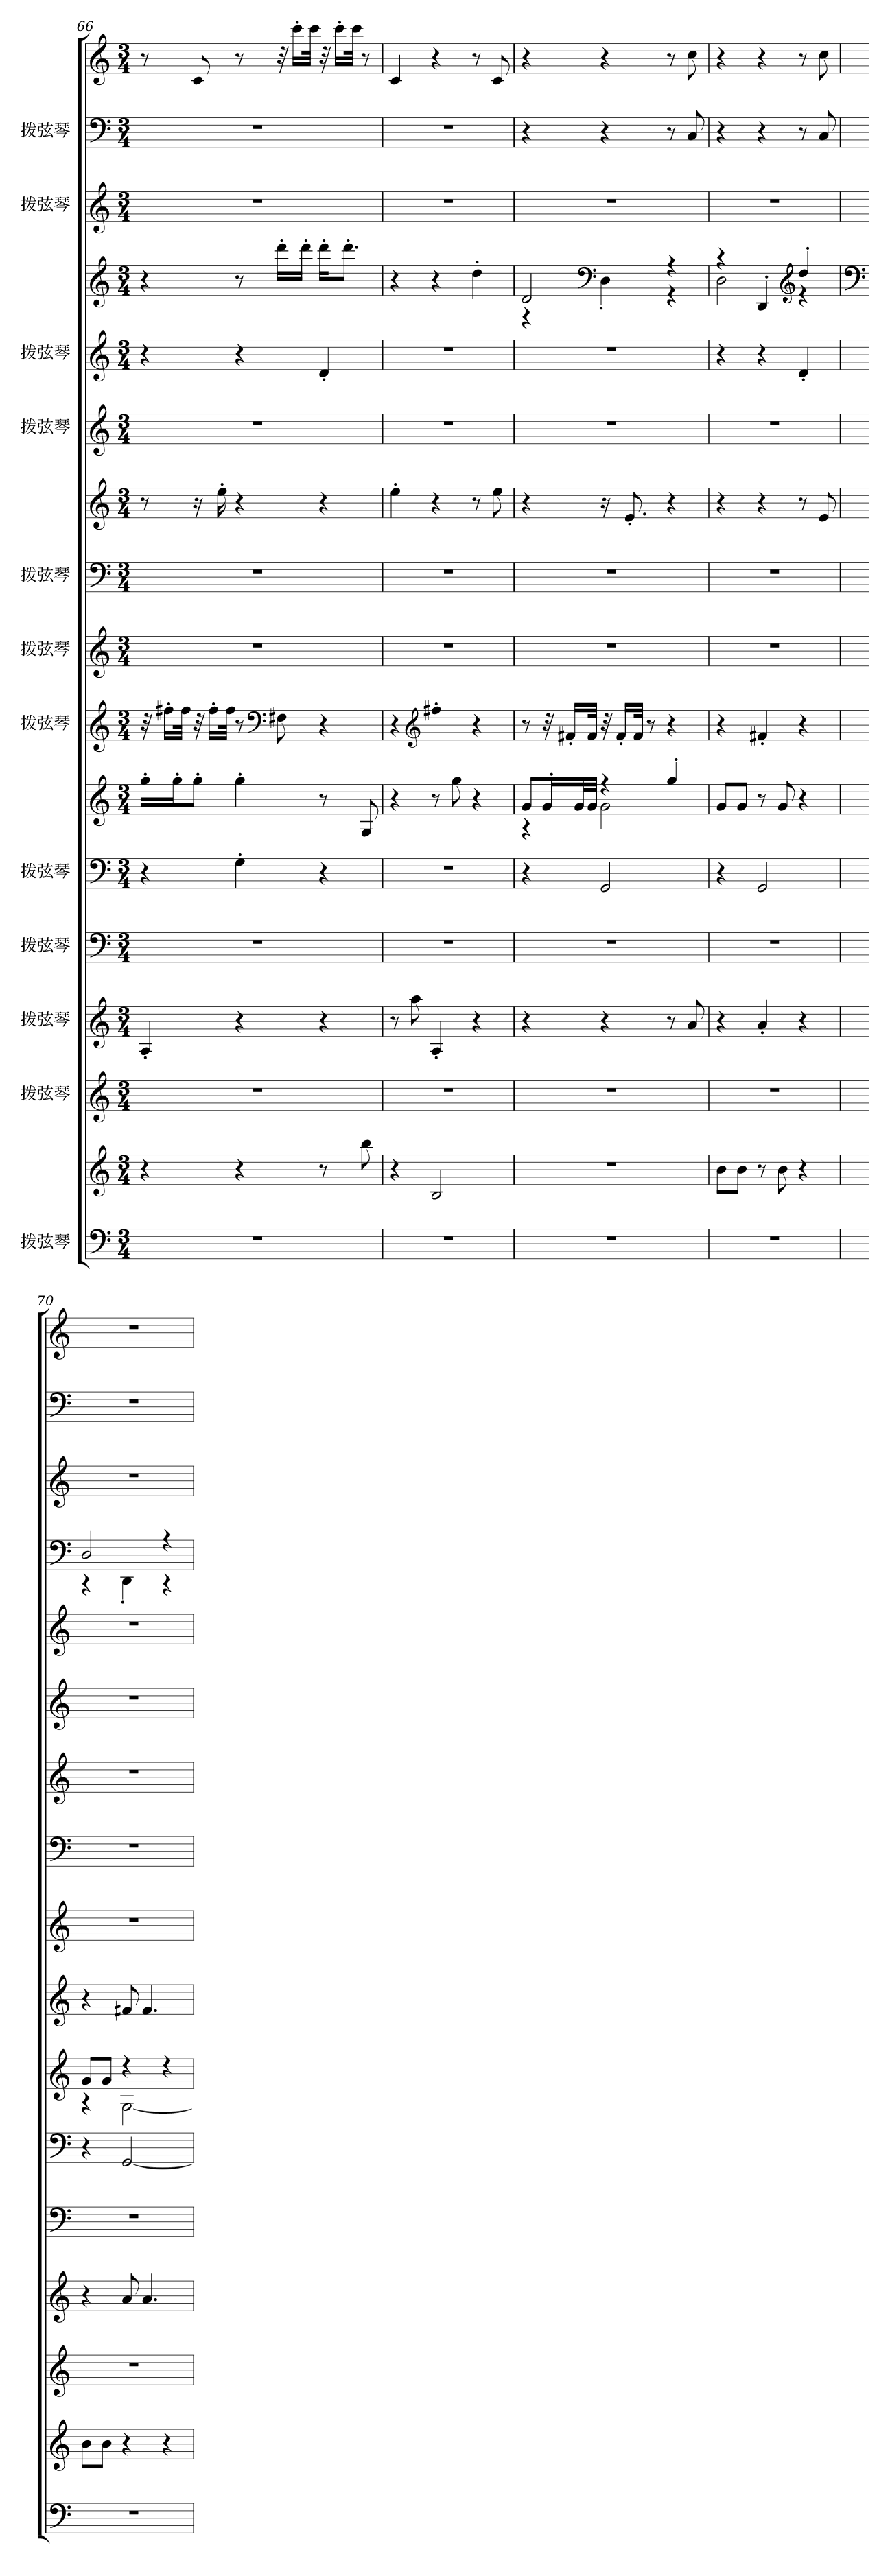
**kern	**kern	**kern	**kern	**kern	**kern	**kern	**kern	**kern	**kern	**kern	**kern	**kern	**kern	**kern	**kern	**kern
*part12	*part12	*part11	*part10	*part9	*part8	*part8	*part7	*part6	*part5	*part5	*part4	*part3	*part3	*part2	*part1	*part1
*staff17	*staff16	*staff15	*staff14	*staff13	*staff12	*staff11	*staff10	*staff9	*staff8	*staff7	*staff6	*staff5	*staff4	*staff3	*staff2	*staff1
*I"拨弦琴	*	*I"拨弦琴	*I"拨弦琴	*I"拨弦琴	*I"拨弦琴	*	*I"拨弦琴	*I"拨弦琴	*I"拨弦琴	*	*I"拨弦琴	*I"拨弦琴	*	*I"拨弦琴	*I"拨弦琴	*
*clefF4	*clefG2	*clefG2	*clefG2	*clefF4	*clefF4	*clefG2	*clefG2	*clefG2	*clefF4	*clefG2	*clefG2	*clefG2	*clefG2	*clefG2	*clefF4	*clefG2
*k[]	*k[]	*k[]	*k[]	*k[]	*k[]	*k[]	*k[]	*k[]	*k[]	*k[]	*k[]	*k[]	*k[]	*k[]	*k[]	*k[]
*M3/4	*M3/4	*M3/4	*M3/4	*M3/4	*M3/4	*M3/4	*M3/4	*M3/4	*M3/4	*M3/4	*M3/4	*M3/4	*M3/4	*M3/4	*M3/4	*M3/4
=66	=66	=66	=66	=66	=66	=66	=66	=66	=66	=66	=66	=66	=66	=66	=66	=66
2.r	4r	2.r	4A'/	2.r	4r	16gg'\LL	32r	2.r	2.r	8r	2.r	4r	4r	2.r	2.r	8r
.	.	.	.	.	.	.	16ff#X'\LL	.	.	.	.	.	.	.	.	.
.	.	.	.	.	.	16gg'\J	.	.	.	.	.	.	.	.	.	.
.	.	.	.	.	.	.	32ff#\JJk	.	.	.	.	.	.	.	.	.
.	.	.	.	.	.	8gg'\J	32r	.	.	16r	.	.	.	.	.	8c/
.	.	.	.	.	.	.	16ff#'\LL	.	.	.	.	.	.	.	.	.
.	.	.	.	.	.	.	.	.	.	16ee'\	.	.	.	.	.	.
.	.	.	.	.	.	.	32ff#\JJk	.	.	.	.	.	.	.	.	.
.	4r	.	4r	.	4G'\	4gg'\	8r	.	.	4r	.	4r	8r	.	.	8r
*	*	*	*	*	*	*	*clefF4	*	*	*	*	*	*	*	*	*
.	.	.	.	.	.	.	8F#X\	.	.	.	.	.	16ddd'\LL	.	.	32r
.	.	.	.	.	.	.	.	.	.	.	.	.	.	.	.	16ccc'\LL
.	.	.	.	.	.	.	.	.	.	.	.	.	16ddd'\JJ	.	.	.
.	.	.	.	.	.	.	.	.	.	.	.	.	.	.	.	32ccc\JJk
.	8r	.	4r	.	4r	8r	4r	.	.	4r	.	4d'/	16ddd'\KL	.	.	32r
.	.	.	.	.	.	.	.	.	.	.	.	.	.	.	.	16ccc'\LL
.	.	.	.	.	.	.	.	.	.	.	.	.	8.ddd'\J	.	.	.
.	.	.	.	.	.	.	.	.	.	.	.	.	.	.	.	32ccc\JJk
.	8bb\	.	.	.	.	8G/	.	.	.	.	.	.	.	.	.	8r
=67	=67	=67	=67	=67	=67	=67	=67	=67	=67	=67	=67	=67	=67	=67	=67	=67
2.r	4r	2.r	8r	2.r	2.r	4r	4r	2.r	2.r	4ee'\	2.r	2.r	4r	2.r	2.r	4c/
.	.	.	8aa\	.	.	.	.	.	.	.	.	.	.	.	.	.
*	*	*	*	*	*	*	*clefG2	*	*	*	*	*	*	*	*	*
.	2B/	.	4A'/	.	.	8r	4ff#X'\	.	.	4r	.	.	4r	.	.	4r
.	.	.	.	.	.	8gg\	.	.	.	.	.	.	.	.	.	.
.	.	.	4r	.	.	4r	4r	.	.	8r	.	.	4dd'\	.	.	8r
.	.	.	.	.	.	.	.	.	.	8ee\	.	.	.	.	.	8c/
!!LO:PB:g=z
=68	=68	=68	=68	=68	=68	=68	=68	=68	=68	=68	=68	=68	=68	=68	=68	=68
*	*	*	*	*	*	*^	*	*	*	*	*	*	*^	*	*	*
2.r	2.r	2.r	4r	2.r	4r	8g/L	4r	8r	2.r	2.r	4r	2.r	2.r	2d/	4r	2.r	4r	4r
.	.	.	.	.	.	16g'/L	.	32r	.	.	.	.	.	.	.	.	.	.
.	.	.	.	.	.	.	.	16f#X'/LL	.	.	.	.	.	.	.	.	.	.
.	.	.	.	.	.	32g/L	.	.	.	.	.	.	.	.	.	.	.	.
.	.	.	.	.	.	32g/JJJ	.	32f#/JJk	.	.	.	.	.	.	.	.	.	.
*	*	*	*	*	*	*	*	*	*	*	*	*	*	*clefF4	*	*	*	*
.	.	.	4r	.	2GG/	4r	2g\	32r	.	.	16r	.	.	.	4D'\	.	4r	4r
.	.	.	.	.	.	.	.	16f#'/LL	.	.	.	.	.	.	.	.	.	.
.	.	.	.	.	.	.	.	.	.	.	8.e'/	.	.	.	.	.	.	.
.	.	.	.	.	.	.	.	32f#/JJk	.	.	.	.	.	.	.	.	.	.
.	.	.	.	.	.	.	.	8r	.	.	.	.	.	.	.	.	.	.
.	.	.	8r	.	.	4gg'/	.	4r	.	.	4r	.	.	4r	4r	.	8r	8r
.	.	.	8a/	.	.	.	.	.	.	.	.	.	.	.	.	.	8C/	8cc\
*	*	*	*	*	*	*v	*v	*	*	*	*	*	*	*	*	*	*	*
=69	=69	=69	=69	=69	=69	=69	=69	=69	=69	=69	=69	=69	=69	=69	=69	=69	=69
2.r	8b\L	2.r	4r	2.r	4r	8g/L	4r	2.r	2.r	4r	2.r	4r	4r	2D\	2.r	4r	4r
.	8b\J	.	.	.	.	8g/J	.	.	.	.	.	.	.	.	.	.	.
.	8r	.	4a'/	.	2GG/	8r	4f#X'/	.	.	4r	.	4r	4DD'/	.	.	4r	4r
.	8b\	.	.	.	.	8g/	.	.	.	.	.	.	.	.	.	.	.
*	*	*	*	*	*	*	*	*	*	*	*	*	*clefG2	*	*	*	*
.	4r	.	4r	.	.	4r	4r	.	.	8r	.	4d'/	4dd'/	4r	.	8r	8r
.	.	.	.	.	.	.	.	.	.	8e/	.	.	.	.	.	8C/	8cc\
=70	=70	=70	=70	=70	=70	=70	=70	=70	=70	=70	=70	=70	=70	=70	=70	=70	=70
*	*	*	*	*	*	*	*	*	*	*	*	*	*clefF4	*	*	*	*
*	*	*	*	*	*	*^	*	*	*	*	*	*	*	*	*	*	*
2.r	8b\L	2.r	4r	2.r	4r	8g/L	4r	4r	2.r	2.r	2.r	2.r	2.r	2D/	4r	2.r	2.r	2.r
.	8b\J	.	.	.	.	8g/J	.	.	.	.	.	.	.	.	.	.	.	.
.	4r	.	8a/	.	[2GG/	4r	[2G\	8f#X/	.	.	.	.	.	.	4DD'\	.	.	.
.	.	.	4.a/	.	.	.	.	4.f#/	.	.	.	.	.	.	.	.	.	.
.	4r	.	.	.	.	4r	.	.	.	.	.	.	.	4r	4r	.	.	.
*	*	*	*	*	*	*v	*v	*	*	*	*	*	*	*v	*v	*	*	*
=	=	=	=	=	=	=	=	=	=	=	=	=	=	=	=	=
*-	*-	*-	*-	*-	*-	*-	*-	*-	*-	*-	*-	*-	*-	*-	*-	*-
